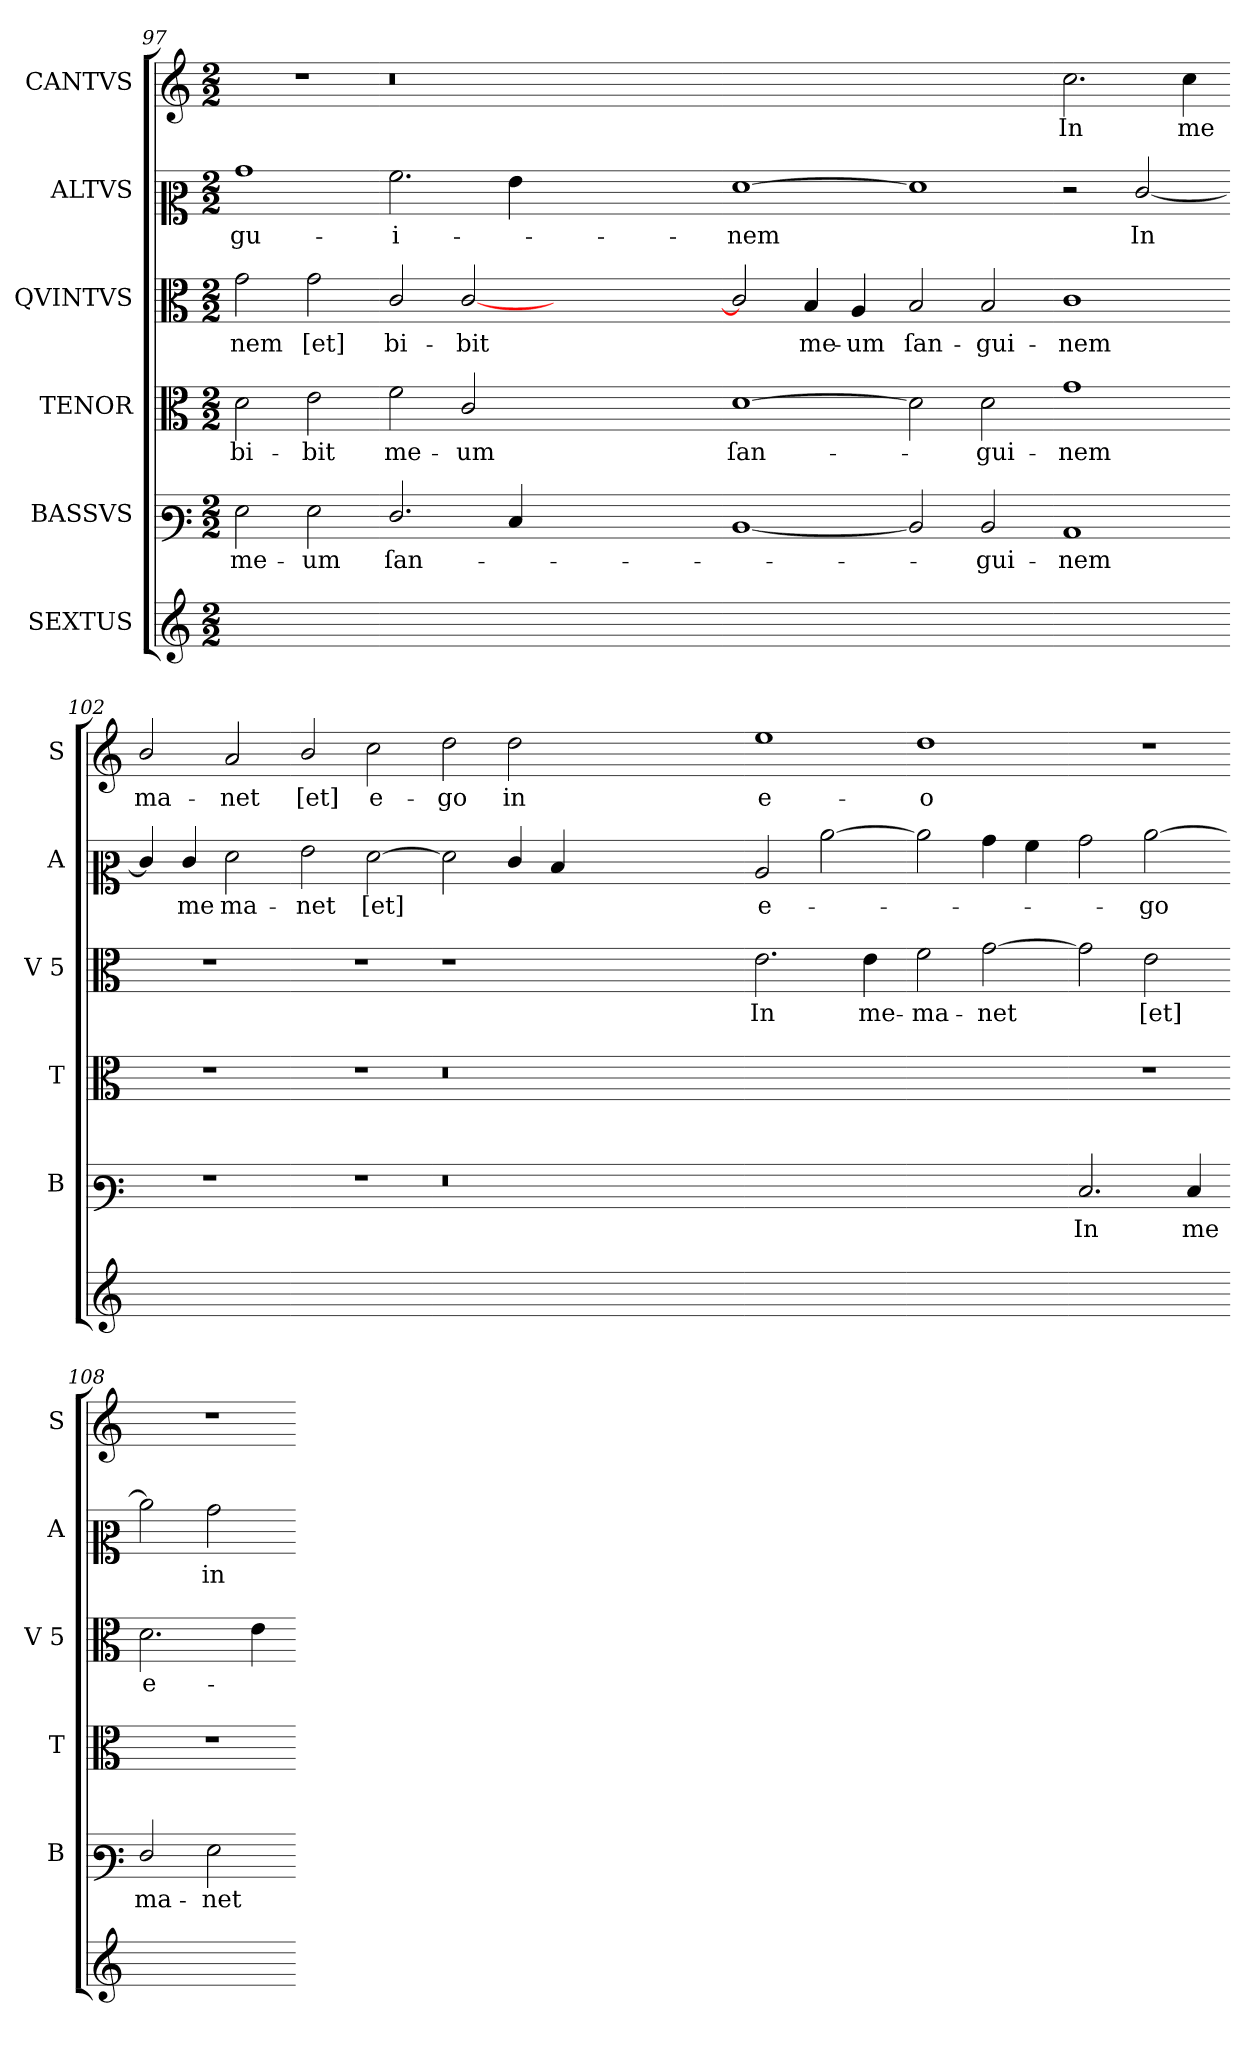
**kern	**kern	**text	**kern	**text	**kern	**text	**kern	**text	**kern	**text
*part6	*part5	*part5	*part4	*part4	*part3	*part3	*part2	*part2	*part1	*part1
*staff6	*staff5	*staff5	*staff4	*staff4	*staff3	*staff3	*staff2	*staff2	*staff1	*staff1
*I"SEXTUS	*I"BASSVS	*	*I"TENOR	*	*I"QVINTVS	*	*I"ALTVS	*	*I"CANTVS	*
*	*I'B	*	*I'T	*	*I'V 5	*	*I'A	*	*I'S	*
*clefG2	*clefF3	*	*clefC3	*	*clefC3	*	*clefC2	*	*clefG2	*
*k[]	*k[]	*	*k[]	*	*k[]	*	*k[]	*	*k[]	*
*C:	*C:	*	*C:	*	*C:	*	*C:	*	*C:	*
*M2/2	*M2/2	*	*M2/2	*	*M2/2	*	*M2/2	*	*M2/2	*
=97	=97	=97	=97	=97	=97	=97	=97	=97	=97	=97
1ryy	2G\	me-	2d\	bi-	2g\	-nem	1b	-gu-	1r	.
!	!	!	!	!	!	!LO:LY:i	!	!	!	!
.	2G\	-um	2e\	-bit	2g\	[et]	.	.	.	.
=98-	=98-	=98-	=98-	=98-	=98-	=98-	=98-	=98-	=98-	=98-
!	!	!	!	!	!	!LO:LY:i	!	!	!	!
1ryy	2.F/	ſan-	2f\	me-	2c/	bi-	2.a\	-i-	0.r	.
!	!	!	!	!	!	!LO:LY:i	!	!	!	!
.	.	.	2c/	-um	[2c/	-bit	.	.	.	.
.	4E/	.	.	.	.	.	4g\	.	.	.
0ryy	0ryy	.	0ryy	.	0ryy	.	0ryy	.	.	.
=99-	=99-	=99-	=99-	=99-	=99-	=99-	=99-	=99-	=99-	=99-
1ryy	[1D	.	[1d	ſan-	2c/]	.	[1f	-nem	1ryy	.
!	!	!	!	!	!	!LO:LY:i	!	!	!	!
.	.	.	.	.	4B/	me-	.	.	.	.
!	!	!	!	!	!	!LO:LY:i	!	!	!	!
.	.	.	.	.	4A/	-um	.	.	.	.
=100-	=100-	=100-	=100-	=100-	=100-	=100-	=100-	=100-	=100-	=100-
!	!	!	!	!	!	!LO:LY:i	!	!	!	!
1ryy	2D]	.	2d]	.	2B/	ſan-	1f]	.	1ryy	.
!	!	!	!	!	!	!LO:LY:i	!	!	!	!
.	2D/	-gui-	2d\	-gui-	2B/	-gui-	.	.	.	.
=101-	=101-	=101-	=101-	=101-	=101-	=101-	=101-	=101-	=101-	=101-
!	!	!	!	!	!	!LO:LY:i	!	!	!	!
1ryy	1C	-nem	1g	-nem	1c	-nem	2r	.	2.cc\	In
.	.	.	.	.	.	.	[2e/	In	.	.
.	.	.	.	.	.	.	.	.	4cc\	me
=102-	=102-	=102-	=102-	=102-	=102-	=102-	=102-	=102-	=102-	=102-
1ryy	1r	.	1r	.	1r	.	4e/]	.	2b/	ma-
.	.	.	.	.	.	.	4e/	me	.	.
.	.	.	.	.	.	.	2f\	ma-	2a/	-net
=103-	=103-	=103-	=103-	=103-	=103-	=103-	=103-	=103-	=103-	=103-
1ryy	1r	.	1r	.	1r	.	2g\	-net	2b/	[et]
.	.	.	.	.	.	.	[2f\	[et]	2cc\	e-
=104-	=104-	=104-	=104-	=104-	=104-	=104-	=104-	=104-	=104-	=104-
1ryy	0.r	.	0.r	.	1r	.	2f\]	.	2dd\	-go
.	.	.	.	.	.	.	4e/	.	2dd\	in
.	.	.	.	.	.	.	4d/	.	.	.
0ryy	.	.	.	.	0ryy	.	0ryy	.	0ryy	.
=105-	=105-	=105-	=105-	=105-	=105-	=105-	=105-	=105-	=105-	=105-
1ryy	1ryy	.	1ryy	.	2.e\	In	2c/	e-	1ee	e-
.	.	.	.	.	.	.	[2cc\	.	.	.
.	.	.	.	.	4e\	me-	.	.	.	.
=106-	=106-	=106-	=106-	=106-	=106-	=106-	=106-	=106-	=106-	=106-
1ryy	1ryy	.	1ryy	.	2f\	-ma-	2cc\]	.	1dd	-o
.	.	.	.	.	[2g\	-net	4b\	.	.	.
.	.	.	.	.	.	.	4a\	.	.	.
=107-	=107-	=107-	=107-	=107-	=107-	=107-	=107-	=107-	=107-	=107-
1ryy	2.E/	In	1r	.	2g\]	.	2b\	.	1r	.
.	.	.	.	.	2e\	[et]	[2cc\	-go	.	.
.	4E/	me	.	.	.	.	.	.	.	.
=108-	=108-	=108-	=108-	=108-	=108-	=108-	=108-	=108-	=108-	=108-
1ryy	2F/	ma-	1r	.	2.d\	e-	2cc\]	.	1r	.
.	2G\	-net	.	.	.	.	2b\	in	.	.
.	.	.	.	.	4e\	.	.	.	.	.
=-	=-	=-	=-	=-	=-	=-	=-	=-	=-	=-
*-	*-	*-	*-	*-	*-	*-	*-	*-	*-	*-
